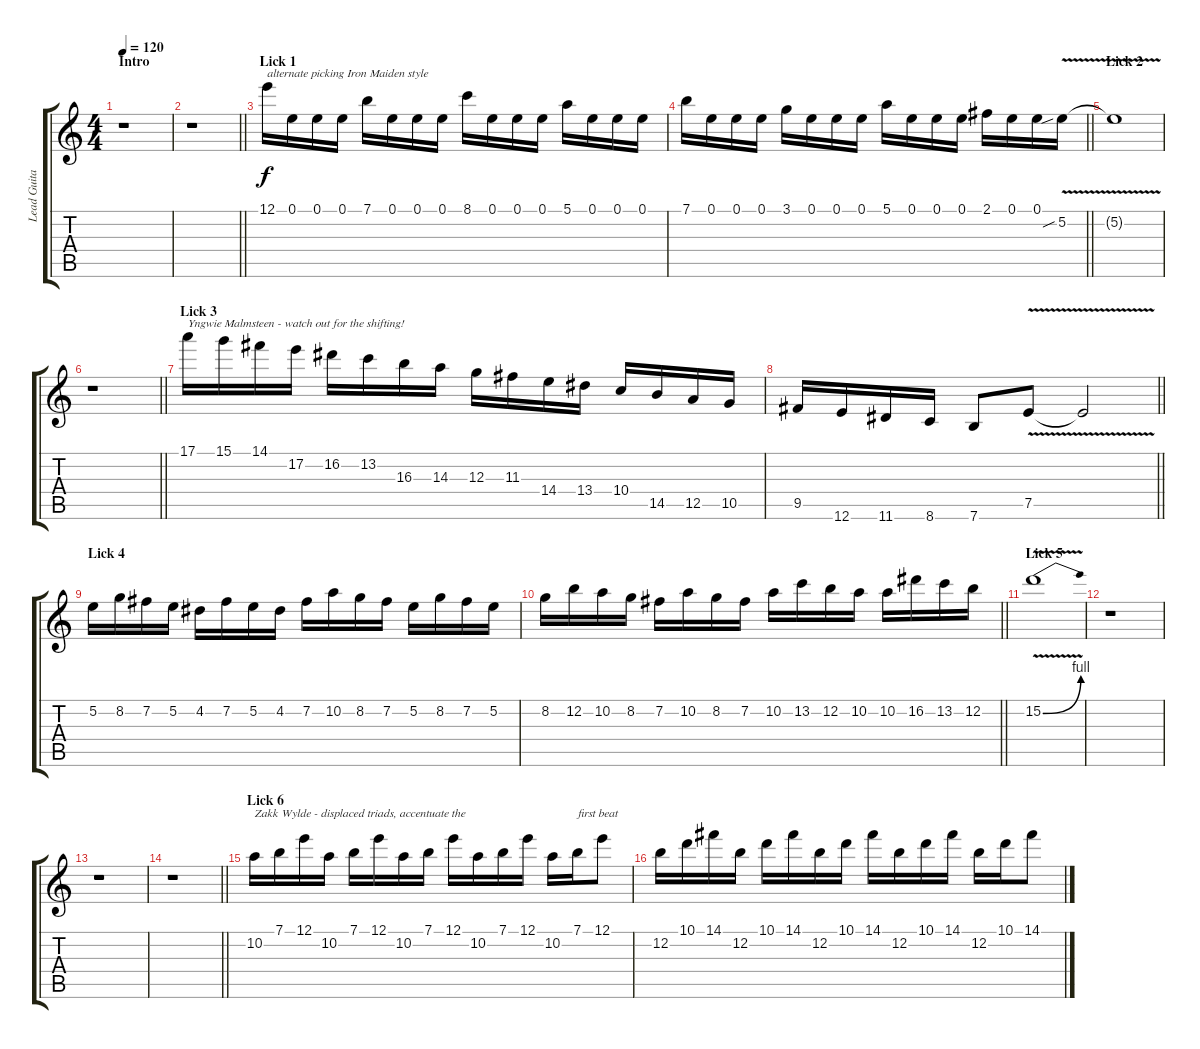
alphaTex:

\track ("Lead Guitar 1" "Lead Guita") {instrument overdrivenguitar}
\staff {score tabs}
\tuning (E4 B3 G3 D3 A2 E2) {hide}
\ts (4 4)
\section ("" "Intro")
\tempo 120
\clef g2
\ks c
r.1{dy f instrument overdrivenguitar} |
\barLineRight lightlight
r.1 |
\section ("" "Lick 1")
12.1.16{txt "alternate picking Iron Maiden style"} 0.1.16 0.1.16 0.1.16 7.1.16 0.1.16 0.1.16 0.1.16 8.1.16 0.1.16 0.1.16 0.1.16 5.1.16 0.1.16 0.1.16 0.1.16 |
\barLineRight lightlight
7.1.16 0.1.16 0.1.16 0.1.16 3.1.16 0.1.16 0.1.16 0.1.16 5.1.16 0.1.16 0.1.16 0.1.16 2.1.16 0.1.16 0.1.16 5.2{v sib}.16 |
\section ("" "Lick 2")
5.2{t}.1 |
\barLineRight lightlight
r.1 |
\section ("" "Lick 3")
17.1.16{txt "Yngwie Malmsteen - watch out for the shifting!"} 15.1.16 14.1.16 17.2.16 16.2.16 13.2.16 16.3.16 14.3.16 12.3.16 11.3.16 14.4.16 13.4.16 10.4.16 14.5.16 12.5.16 10.5.16 |
\barLineRight lightlight
9.5.16 12.6.16 11.6.16 8.6.16 7.6.8 7.5{v}.8 7.5{t}.2 |
\section ("" "Lick 4")
5.2.16 8.2.16 7.2.16 5.2.16 4.2.16 7.2.16 5.2.16 4.2.16 7.2.16 10.2.16 8.2.16 7.2.16 5.2.16 8.2.16 7.2.16 5.2.16 |
\barLineRight lightlight
8.2.16 12.2.16 10.2.16 8.2.16 7.2.16 10.2.16 8.2.16 7.2.16 10.2.16 13.2.16 12.2.16 10.2.16 10.2.16 16.2.16 13.2.16 12.2.16 |
\section ("" "Lick 5")
15.2{be (bend 0 0 60 4) v}.1 |
r.1 |
r.1 |
\barLineRight lightlight
r.1 |
\section ("" "Lick 6")
10.2.16{txt "Zakk Wylde - displaced triads, accentuate the "} 7.1.16 12.1.16 10.2.16 7.1.16 12.1.16 10.2.16 7.1.16 12.1.16 10.2.16 7.1.16 12.1.16 10.2.16 7.1.16{txt "first beat"} 12.1.8 |
12.2.16 10.1.16 14.1.16 12.2.16 10.1.16 14.1.16 12.2.16 10.1.16 14.1.16 12.2.16 10.1.16 14.1.16 12.2.16 10.1.16 14.1.8
